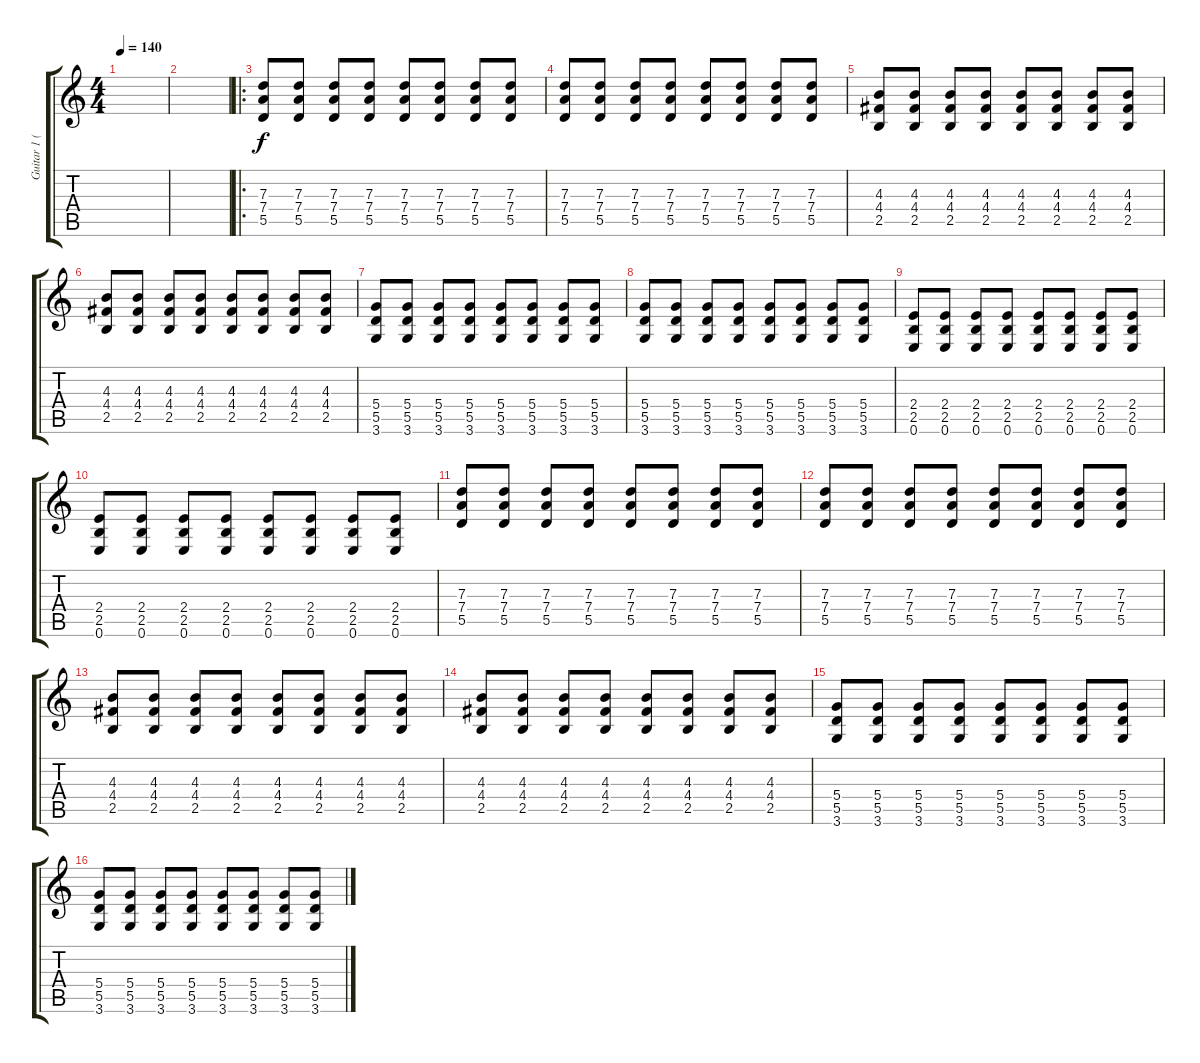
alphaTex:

\track ("Guitar 1 (Clean)" "Guitar 1 (") {instrument electricguitarclean}
\staff {score tabs}
\tuning (E4 B3 G3 D3 A2 E2) {hide}
\ts (4 4)
\tempo 140
\clef g2
\ks c
|
|
\ro
(7.3 7.4 5.5).8 (7.3 7.4 5.5).8 (7.3 7.4 5.5).8 (7.3 7.4 5.5).8 (7.3 7.4 5.5).8 (7.3 7.4 5.5).8 (7.3 7.4 5.5).8 (7.3 7.4 5.5).8 |
(7.3 7.4 5.5).8 (7.3 7.4 5.5).8 (7.3 7.4 5.5).8 (7.3 7.4 5.5).8 (7.3 7.4 5.5).8 (7.3 7.4 5.5).8 (7.3 7.4 5.5).8 (7.3 7.4 5.5).8 |
(4.3 4.4 2.5).8 (4.3 4.4 2.5).8 (4.3 4.4 2.5).8 (4.3 4.4 2.5).8 (4.3 4.4 2.5).8 (4.3 4.4 2.5).8 (4.3 4.4 2.5).8 (4.3 4.4 2.5).8 |
(4.3 4.4 2.5).8 (4.3 4.4 2.5).8 (4.3 4.4 2.5).8 (4.3 4.4 2.5).8 (4.3 4.4 2.5).8 (4.3 4.4 2.5).8 (4.3 4.4 2.5).8 (4.3 4.4 2.5).8 |
(5.4 5.5 3.6).8 (5.4 5.5 3.6).8 (5.4 5.5 3.6).8 (5.4 5.5 3.6).8 (5.4 5.5 3.6).8 (5.4 5.5 3.6).8 (5.4 5.5 3.6).8 (5.4 5.5 3.6).8 |
(5.4 5.5 3.6).8 (5.4 5.5 3.6).8 (5.4 5.5 3.6).8 (5.4 5.5 3.6).8 (5.4 5.5 3.6).8 (5.4 5.5 3.6).8 (5.4 5.5 3.6).8 (5.4 5.5 3.6).8 |
(2.4 2.5 0.6).8 (2.4 2.5 0.6).8 (2.4 2.5 0.6).8 (2.4 2.5 0.6).8 (2.4 2.5 0.6).8 (2.4 2.5 0.6).8 (2.4 2.5 0.6).8 (2.4 2.5 0.6).8 |
(2.4 2.5 0.6).8 (2.4 2.5 0.6).8 (2.4 2.5 0.6).8 (2.4 2.5 0.6).8 (2.4 2.5 0.6).8 (2.4 2.5 0.6).8 (2.4 2.5 0.6).8 (2.4 2.5 0.6).8 |
(7.3 7.4 5.5).8 (7.3 7.4 5.5).8 (7.3 7.4 5.5).8 (7.3 7.4 5.5).8 (7.3 7.4 5.5).8 (7.3 7.4 5.5).8 (7.3 7.4 5.5).8 (7.3 7.4 5.5).8 |
(7.3 7.4 5.5).8 (7.3 7.4 5.5).8 (7.3 7.4 5.5).8 (7.3 7.4 5.5).8 (7.3 7.4 5.5).8 (7.3 7.4 5.5).8 (7.3 7.4 5.5).8 (7.3 7.4 5.5).8 |
(4.3 4.4 2.5).8 (4.3 4.4 2.5).8 (4.3 4.4 2.5).8 (4.3 4.4 2.5).8 (4.3 4.4 2.5).8 (4.3 4.4 2.5).8 (4.3 4.4 2.5).8 (4.3 4.4 2.5).8 |
(4.3 4.4 2.5).8 (4.3 4.4 2.5).8 (4.3 4.4 2.5).8 (4.3 4.4 2.5).8 (4.3 4.4 2.5).8 (4.3 4.4 2.5).8 (4.3 4.4 2.5).8 (4.3 4.4 2.5).8 |
(5.4 5.5 3.6).8 (5.4 5.5 3.6).8 (5.4 5.5 3.6).8 (5.4 5.5 3.6).8 (5.4 5.5 3.6).8 (5.4 5.5 3.6).8 (5.4 5.5 3.6).8 (5.4 5.5 3.6).8 |
(5.4 5.5 3.6).8 (5.4 5.5 3.6).8 (5.4 5.5 3.6).8 (5.4 5.5 3.6).8 (5.4 5.5 3.6).8 (5.4 5.5 3.6).8 (5.4 5.5 3.6).8 (5.4 5.5 3.6).8
